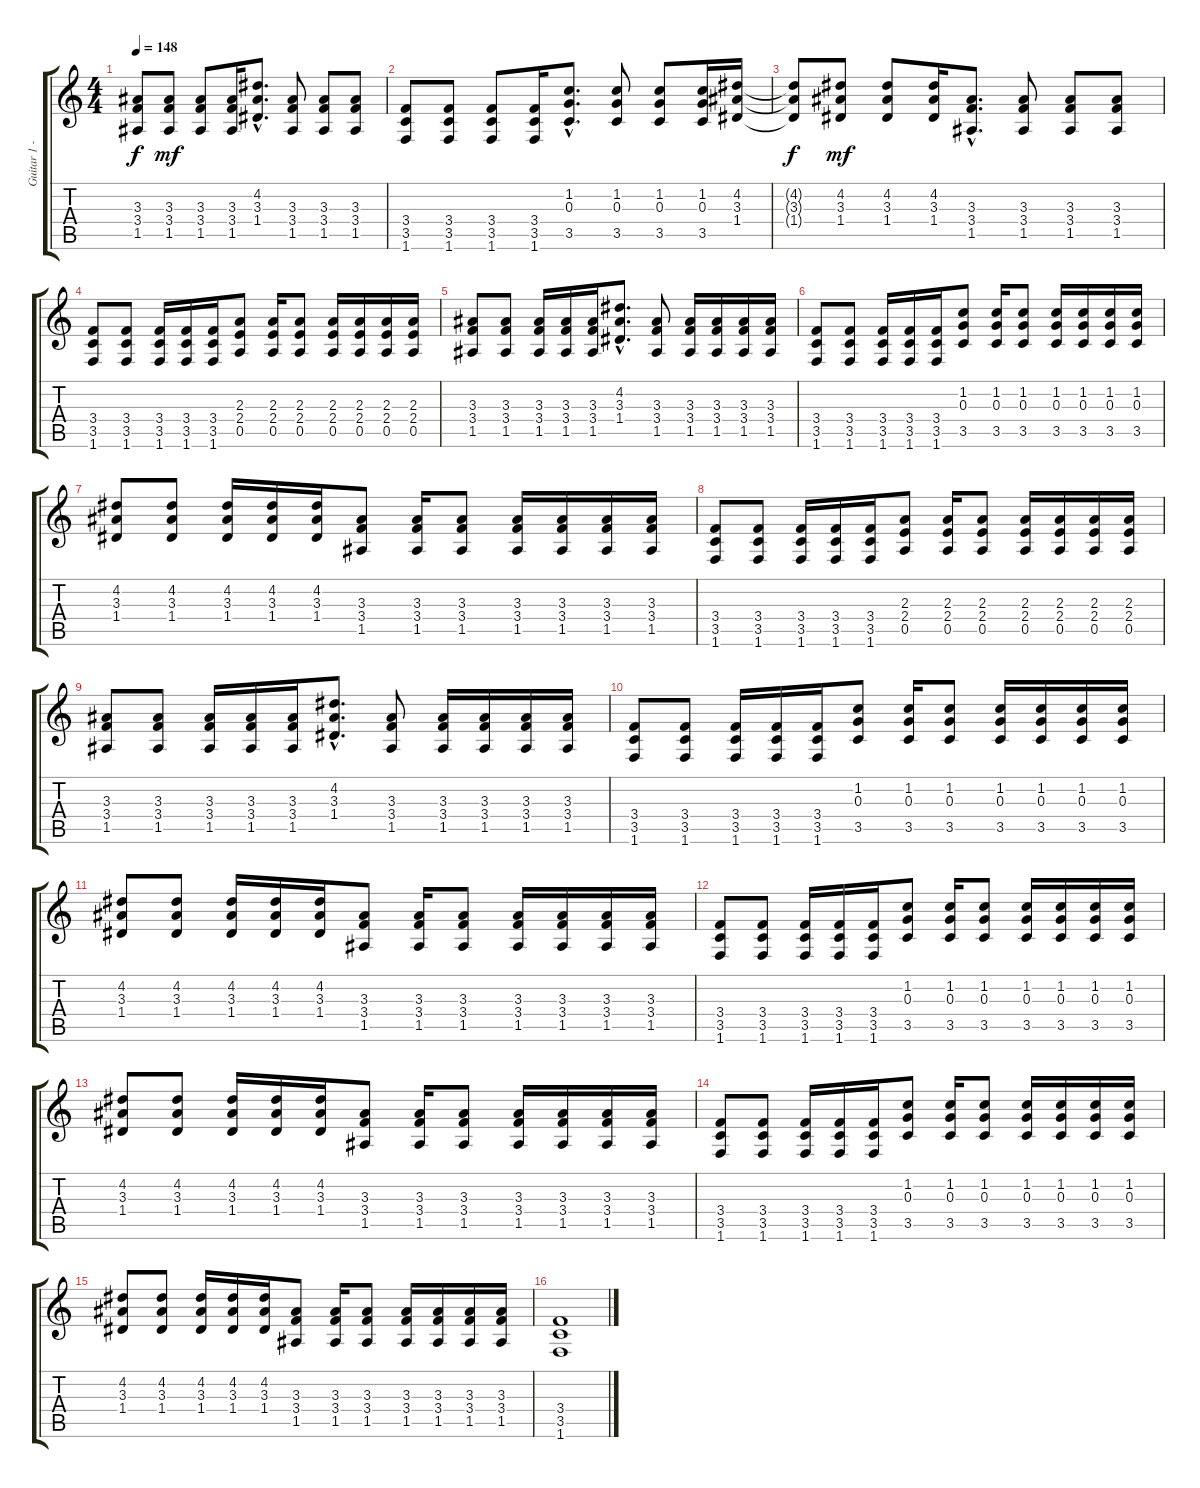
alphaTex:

\track ("Guitar 1 - Mike" "Guitar 1 -") {instrument distortionguitar}
\staff {score tabs}
\tuning (E4 B3 G3 D3 A2 E2) {hide}
\ts (4 4)
\tempo 148
\clef g2
\ks c
(3.3{t} 3.4{t} 1.5{t}).8{dy f} (3.3 3.4 1.5).8{dy mf} (3.3 3.4 1.5).8 (3.3 3.4 1.5).16 (4.2{hac} 3.3{hac} 1.4{hac}).8{d} (3.3 3.4 1.5).8 (3.3 3.4 1.5).8 (3.3 3.4 1.5).8 |
(3.4 3.5 1.6).8 (3.4 3.5 1.6).8 (3.4 3.5 1.6).8 (3.4 3.5 1.6).16 (1.2{hac} 0.3{hac} 3.5{hac}).8{d} (1.2 0.3 3.5).8 (1.2 0.3 3.5).8 (1.2 0.3 3.5).16 (4.2 3.3 1.4).16 |
(4.2{t} 3.3{t} 1.4{t}).8{dy f} (4.2 3.3 1.4).8{dy mf} (4.2 3.3 1.4).8 (4.2 3.3 1.4).16 (3.3{hac} 3.4{hac} 1.5{hac}).8{d} (3.3 3.4 1.5).8 (3.3 3.4 1.5).8 (3.3 3.4 1.5).8 |
(3.4 3.5 1.6).8 (3.4 3.5 1.6).8 (3.4 3.5 1.6).16 (3.4 3.5 1.6).16 (3.4 3.5 1.6).16 (2.3 2.4 0.5).8 (2.3 2.4 0.5).16 (2.3 2.4 0.5).8 (2.3 2.4 0.5).16 (2.3 2.4 0.5).16 (2.3 2.4 0.5).16 (2.3 2.4 0.5).16 |
(3.3 3.4 1.5).8 (3.3 3.4 1.5).8 (3.3 3.4 1.5).16 (3.3 3.4 1.5).16 (3.3 3.4 1.5).16 (4.2{hac} 3.3{hac} 1.4{hac}).8{d} (3.3 3.4 1.5).8 (3.3 3.4 1.5).16 (3.3 3.4 1.5).16 (3.3 3.4 1.5).16 (3.3 3.4 1.5).16 |
(3.4 3.5 1.6).8 (3.4 3.5 1.6).8 (3.4 3.5 1.6).16 (3.4 3.5 1.6).16 (3.4 3.5 1.6).16 (1.2 0.3 3.5).8 (1.2 0.3 3.5).16 (1.2 0.3 3.5).8 (1.2 0.3 3.5).16 (1.2 0.3 3.5).16 (1.2 0.3 3.5).16 (1.2 0.3 3.5).16 |
(4.2 3.3 1.4).8 (4.2 3.3 1.4).8 (4.2 3.3 1.4).16 (4.2 3.3 1.4).16 (4.2 3.3 1.4).16 (3.3 3.4 1.5).8 (3.3 3.4 1.5).16 (3.3 3.4 1.5).8 (3.3 3.4 1.5).16 (3.3 3.4 1.5).16 (3.3 3.4 1.5).16 (3.3 3.4 1.5).16 |
(3.4 3.5 1.6).8 (3.4 3.5 1.6).8 (3.4 3.5 1.6).16 (3.4 3.5 1.6).16 (3.4 3.5 1.6).16 (2.3 2.4 0.5).8 (2.3 2.4 0.5).16 (2.3 2.4 0.5).8 (2.3 2.4 0.5).16 (2.3 2.4 0.5).16 (2.3 2.4 0.5).16 (2.3 2.4 0.5).16 |
(3.3 3.4 1.5).8 (3.3 3.4 1.5).8 (3.3 3.4 1.5).16 (3.3 3.4 1.5).16 (3.3 3.4 1.5).16 (4.2{hac} 3.3{hac} 1.4{hac}).8{d} (3.3 3.4 1.5).8 (3.3 3.4 1.5).16 (3.3 3.4 1.5).16 (3.3 3.4 1.5).16 (3.3 3.4 1.5).16 |
(3.4 3.5 1.6).8 (3.4 3.5 1.6).8 (3.4 3.5 1.6).16 (3.4 3.5 1.6).16 (3.4 3.5 1.6).16 (1.2 0.3 3.5).8 (1.2 0.3 3.5).16 (1.2 0.3 3.5).8 (1.2 0.3 3.5).16 (1.2 0.3 3.5).16 (1.2 0.3 3.5).16 (1.2 0.3 3.5).16 |
(4.2 3.3 1.4).8 (4.2 3.3 1.4).8 (4.2 3.3 1.4).16 (4.2 3.3 1.4).16 (4.2 3.3 1.4).16 (3.3 3.4 1.5).8 (3.3 3.4 1.5).16 (3.3 3.4 1.5).8 (3.3 3.4 1.5).16 (3.3 3.4 1.5).16 (3.3 3.4 1.5).16 (3.3 3.4 1.5).16 |
(3.4 3.5 1.6).8 (3.4 3.5 1.6).8 (3.4 3.5 1.6).16 (3.4 3.5 1.6).16 (3.4 3.5 1.6).16 (1.2 0.3 3.5).8 (1.2 0.3 3.5).16 (1.2 0.3 3.5).8 (1.2 0.3 3.5).16 (1.2 0.3 3.5).16 (1.2 0.3 3.5).16 (1.2 0.3 3.5).16 |
(4.2 3.3 1.4).8 (4.2 3.3 1.4).8 (4.2 3.3 1.4).16 (4.2 3.3 1.4).16 (4.2 3.3 1.4).16 (3.3 3.4 1.5).8 (3.3 3.4 1.5).16 (3.3 3.4 1.5).8 (3.3 3.4 1.5).16 (3.3 3.4 1.5).16 (3.3 3.4 1.5).16 (3.3 3.4 1.5).16 |
(3.4 3.5 1.6).8 (3.4 3.5 1.6).8 (3.4 3.5 1.6).16 (3.4 3.5 1.6).16 (3.4 3.5 1.6).16 (1.2 0.3 3.5).8 (1.2 0.3 3.5).16 (1.2 0.3 3.5).8 (1.2 0.3 3.5).16 (1.2 0.3 3.5).16 (1.2 0.3 3.5).16 (1.2 0.3 3.5).16 |
(4.2 3.3 1.4).8 (4.2 3.3 1.4).8 (4.2 3.3 1.4).16 (4.2 3.3 1.4).16 (4.2 3.3 1.4).16 (3.3 3.4 1.5).8 (3.3 3.4 1.5).16 (3.3 3.4 1.5).8 (3.3 3.4 1.5).16 (3.3 3.4 1.5).16 (3.3 3.4 1.5).16 (3.3 3.4 1.5).16 |
(3.4 3.5 1.6).1
